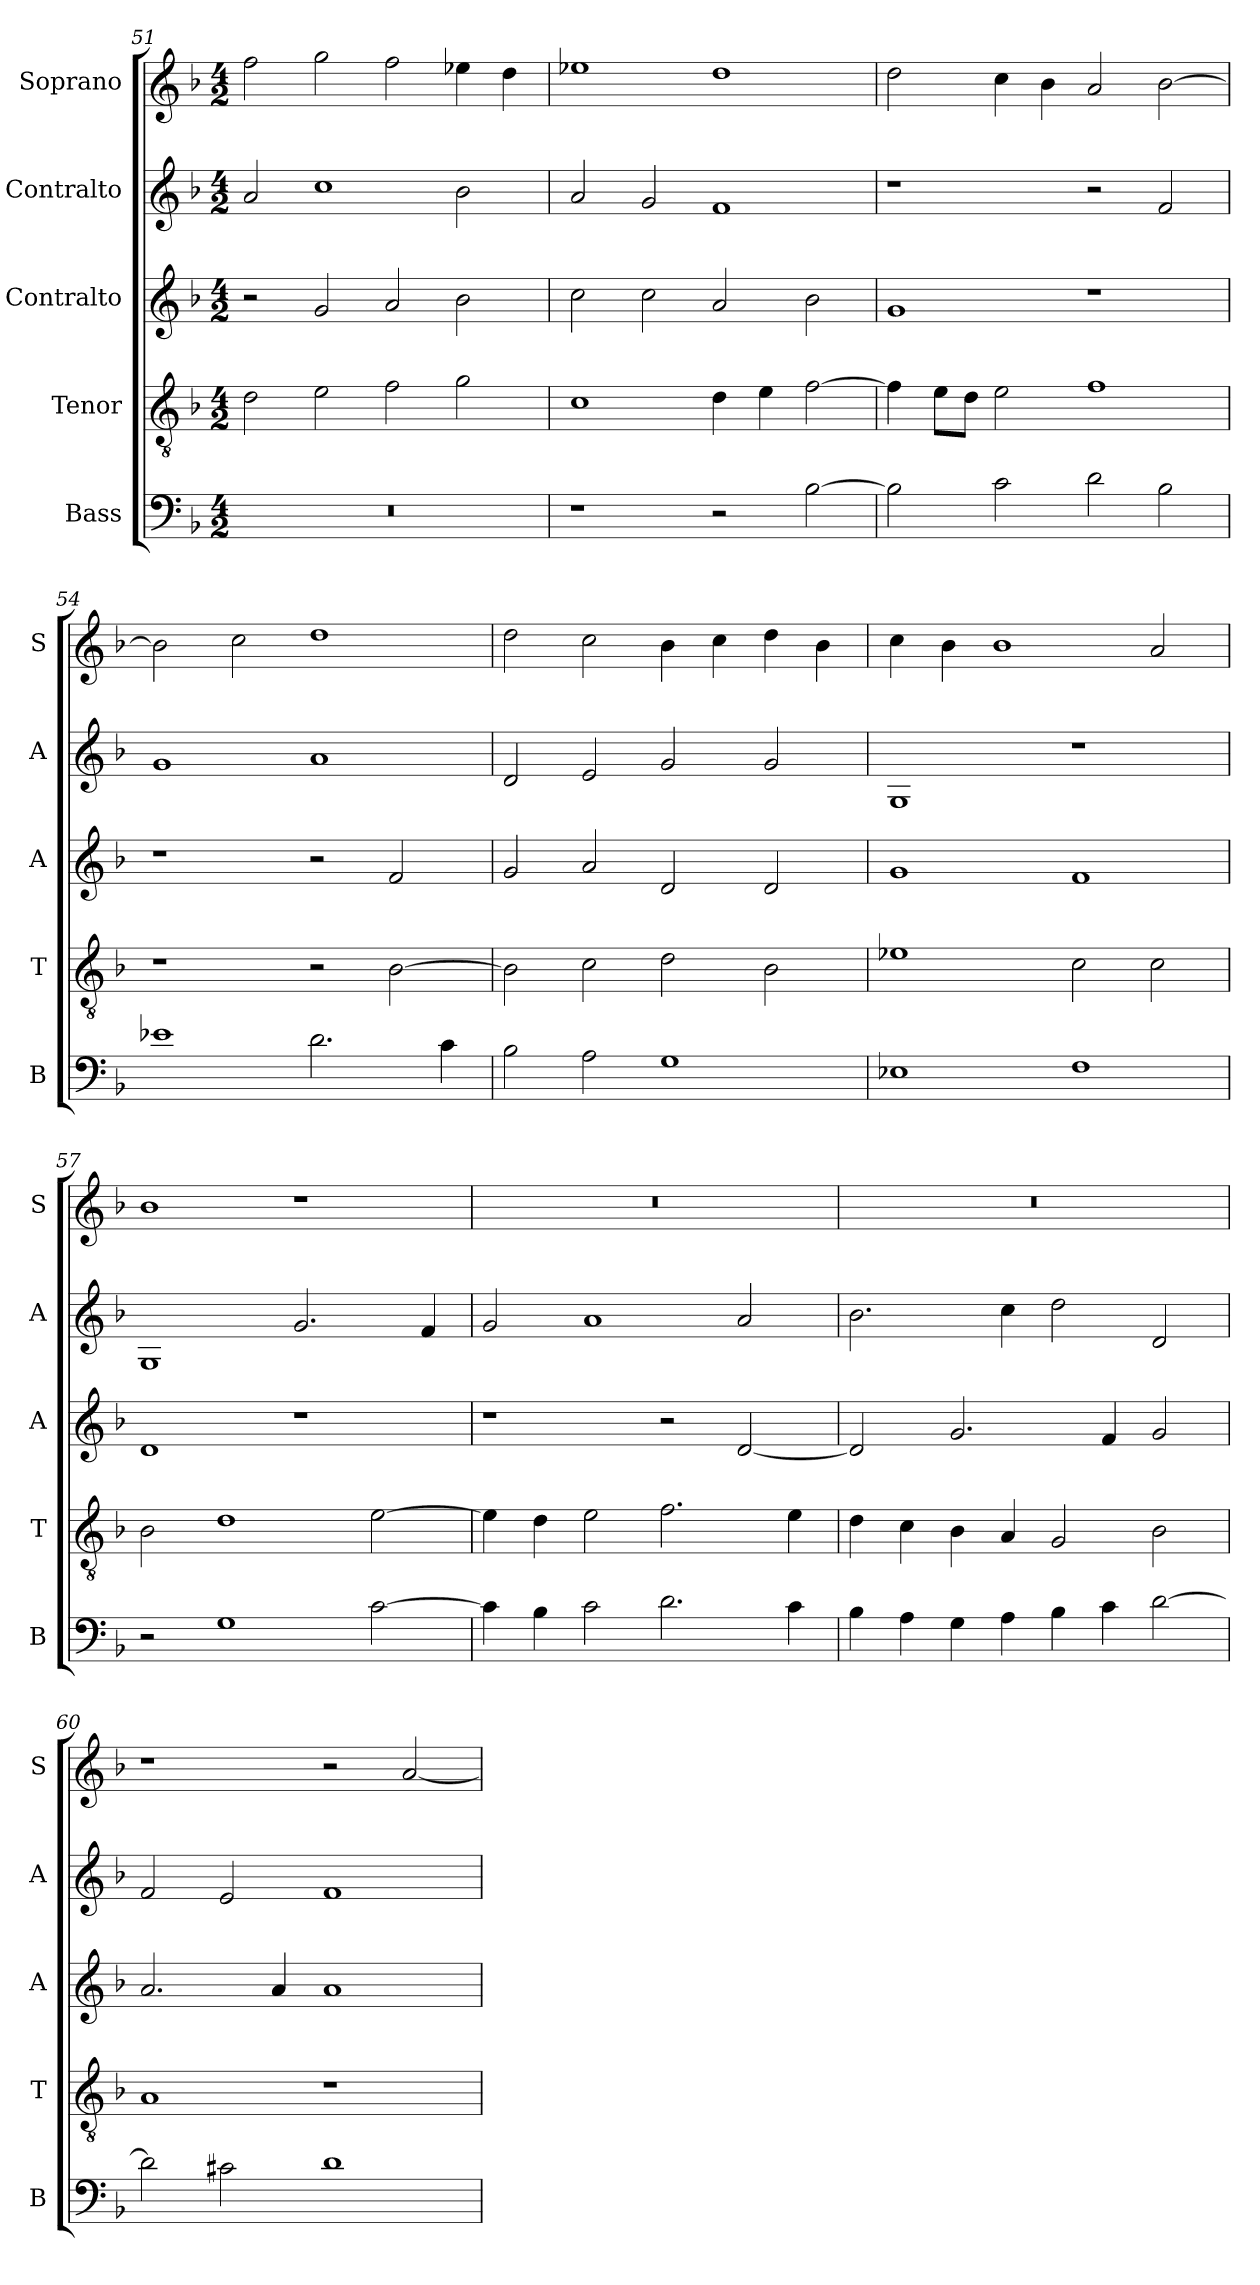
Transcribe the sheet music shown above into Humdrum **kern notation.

**kern	**kern	**kern	**kern	**kern
*part5	*part4	*part3	*part2	*part1
*staff5	*staff4	*staff3	*staff2	*staff1
*I"Bass	*I"Tenor	*I"Contralto	*I"Contralto	*I"Soprano
*I'B	*I'T	*I'A	*I'A	*I'S
*clefF4	*clefGv2	*clefG2	*clefG2	*clefG2
*k[b-]	*k[b-]	*k[b-]	*k[b-]	*k[b-]
*G:dor	*G:dor	*G:dor	*G:dor	*G:dor
*M4/2	*M4/2	*M4/2	*M4/2	*M4/2
=51	=51	=51	=51	=51
0r	2d	2r	2a	2ff
.	2e	2g	1cc	2gg
.	2f	2a	.	2ff
.	2g	2b-	2b-	4ee-X
.	.	.	.	4dd
=52	=52	=52	=52	=52
1r	1c	2cc	2a	1ee-X
.	.	2cc	2g	.
2r	4d	2a	1f	1dd
.	4e	.	.	.
[2B-	[2f	2b-	.	.
=53	=53	=53	=53	=53
2B-]	4f]	1g	1r	2dd
.	8e\L	.	.	.
.	8d\J	.	.	.
2c	2e	.	.	4cc
.	.	.	.	4b-
2d	1f	1r	2r	2a
2B-	.	.	2f	[2b-
=54	=54	=54	=54	=54
1e-X	1r	1r	1g	2b-]
.	.	.	.	2cc
2.d	2r	2r	1a	1dd
.	[2B-	2f	.	.
4c	.	.	.	.
=55	=55	=55	=55	=55
2B-	2B-]	2g	2d	2dd
2A	2c	2a	2e	2cc
1G	2d	2d	2g	4b-
.	.	.	.	4cc
.	2B-	2d	2g	4dd
.	.	.	.	4b-
=56	=56	=56	=56	=56
1E-X	1e-X	1g	1G	4cc
.	.	.	.	4b-
.	.	.	.	1b-
1F	2c	1f	1r	.
.	2c	.	.	2a
=57	=57	=57	=57	=57
2r	2B-	1d	1G	1b-
1G	1d	.	.	.
.	.	1r	2.g	1r
[2c	[2e	.	.	.
.	.	.	4f	.
=58	=58	=58	=58	=58
4c]	4e]	1r	2g	0r
4B-	4d	.	.	.
2c	2e	.	1a	.
2.d	2.f	2r	.	.
.	.	[2d	2a	.
4c	4e	.	.	.
=59	=59	=59	=59	=59
4B-	4d	2d]	2.b-	0r
4A	4c	.	.	.
4G	4B-	2.g	.	.
4A	4A	.	4cc	.
4B-	2G	.	2dd	.
4c	.	4f	.	.
[2d	2B-	2g	2d	.
=60	=60	=60	=60	=60
2d]	1A	2.a	2f	1r
2c#X	.	.	2e	.
.	.	4a	.	.
1d	1r	1a	1f	2r
.	.	.	.	[2a
=	=	=	=	=
*-	*-	*-	*-	*-
